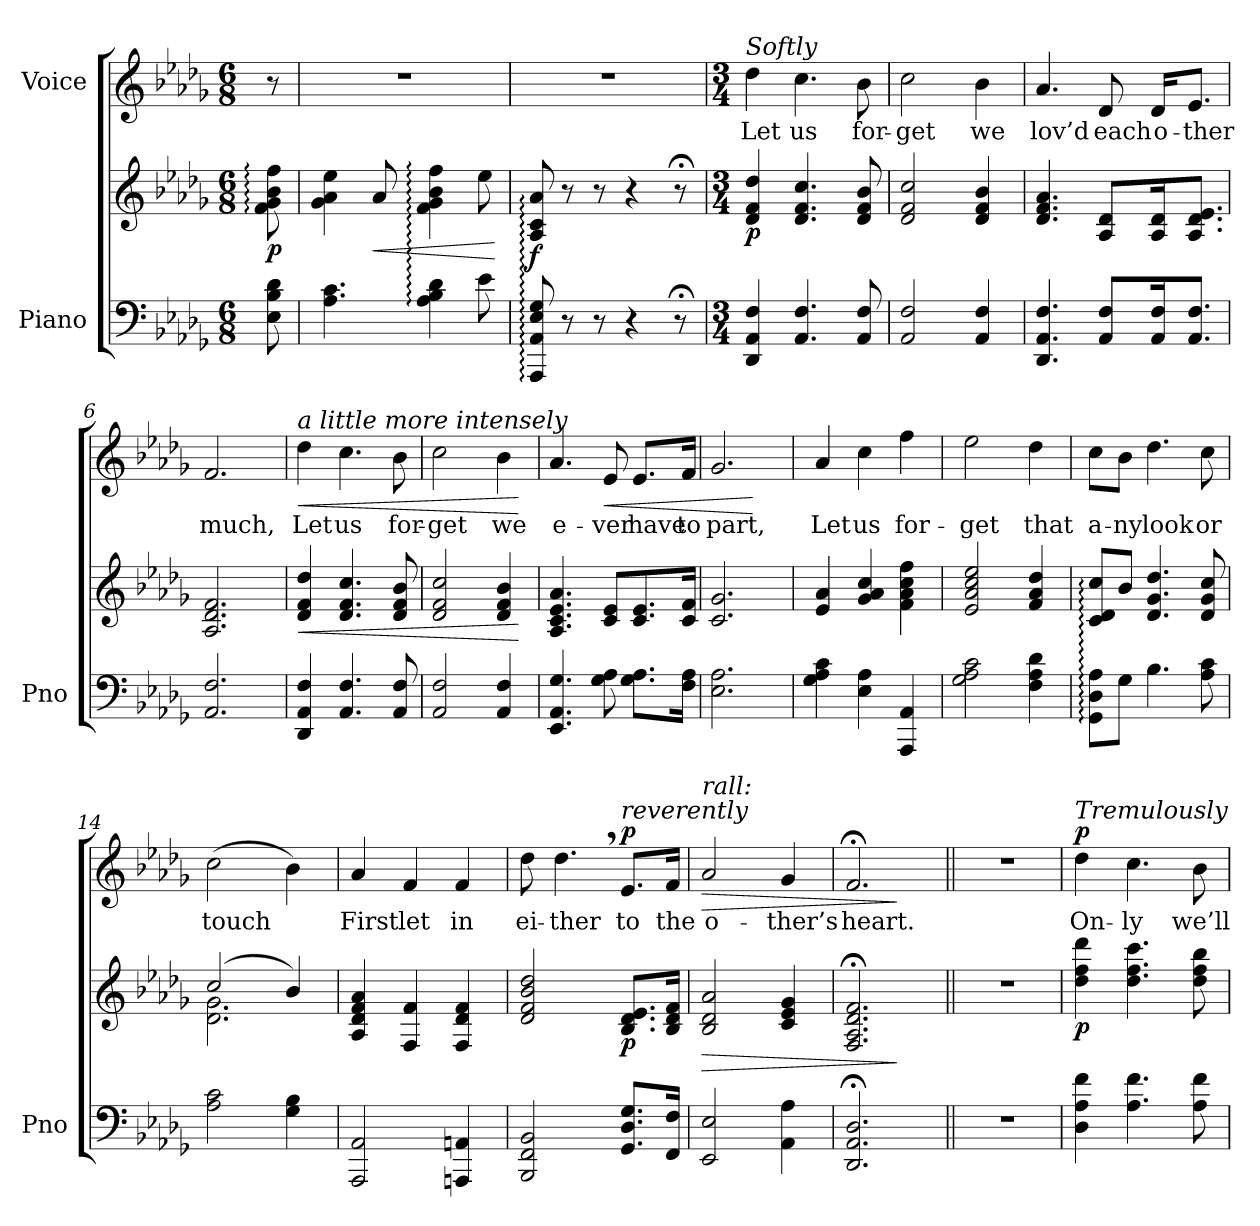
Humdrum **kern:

**kern	**kern	**dynam	**kern	**text	**dynam
*part2	*part2	*part2	*part1	*part1	*part1
*staff3	*staff2	*staff2/3	*staff1	*staff1	*staff1
*I"Piano	*	*	*I"Voice	*	*
*I'Pno	*	*	*	*	*
*clefF4	*clefG2	*	*clefG2	*	*
*k[b-e-a-d-g-]	*k[b-e-a-d-g-]	*	*k[b-e-a-d-g-]	*	*
*M6/8	*M6/8	*	*M6/8	*	*
=	=	=	=	=	=
!	!	!LO:DY:b	!	!	!
8E-\ 8B-\ 8d-\	8f\:: 8g-\:: 8b-\:: 8ff\::	p	8r	.	.
=1	=1	=1	=1	=1	=1
4.A-\ 4.c\	4g-\ 4a-\ 4ee-\	.	2.r	.	.
!	!	!LO:HP:b	!	!	!
.	8a-/	<	.	.	.
4A-\:: 4B-\:: 4d-\::	4f\:: 4g-\:: 4b-\:: 4ff\::	.	.	.	.
8e-\	8ee-\	.	.	.	.
.	.	[	.	.	.
=2	=2	=2	=2	=2	=2
!	!	!LO:DY:b	!	!	!
8AAA-/:: 8AA-/:: 8E-/:: 8G-/::	8A-/:: 8c/:: 8a-/::	f	2.r	.	.
8r	8r	.	.	.	.
8r	8r	.	.	.	.
4r	4r	.	.	.	.
8r;<	8r;<	.	.	.	.
=3	=3	=3	=3	=3	=3
*M3/4	*M3/4	*	*M3/4	*	*
!	!	!	!LO:TX:i:t=Softly	!	!
!	!	!LO:DY:b	!	!	!
4DD-/ 4AA-/ 4F/	4d-/ 4f/ 4dd-/	p	4dd-\	Let	.
4.AA-/ 4.F/	4.d-/ 4.f/ 4.cc/	.	4.cc\	us	.
8AA-/ 8F/	8d-/ 8f/ 8b-/	.	8b-\	for-	.
=4	=4	=4	=4	=4	=4
2AA-/ 2F/	2d-/ 2f/ 2cc/	.	2cc\	-get	.
4AA-/ 4F/	4d-/ 4f/ 4b-/	.	4b-\	we	.
=5	=5	=5	=5	=5	=5
4.DD-/ 4.AA-/ 4.F/	4.d-/ 4.f/ 4.a-/	.	4.a-/	lov’d	.
8AA-/ 8F/L	8A-/ 8d-/L	.	8d-/	each	.
16AA-/ 16F/K	16A-/ 16d-/K	.	16d-/KL	o-	.
8.AA-/ 8.F/J	8.A-/ 8.d-/ 8.e-/J	.	8.e-/J	-ther	.
=6	=6	=6	=6	=6	=6
2.AA-/ 2.F/	2.A-/ 2.d-/ 2.f/	.	2.f/	much,	.
=7	=7	=7	=7	=7	=7
!	!	!	!LO:TX:i:t=a little more intensely	!	!
!	!	!LO:HP:b	!	!	!LO:HP:b
4DD-/ 4AA-/ 4F/	4d-/ 4f/ 4dd-/	<	4dd-\	Let	<
4.AA-/ 4.F/	4.d-/ 4.f/ 4.cc/	.	4.cc\	us	.
8AA-/ 8F/	8d-/ 8f/ 8b-/	.	8b-\	for-	.
=8	=8	=8	=8	=8	=8
2AA-/ 2F/	2d-/ 2f/ 2cc/	.	2cc\	-get	.
4AA-/ 4F/	4d-/ 4f/ 4b-/	.	4b-\	we	.
.	.	[	.	.	[
=9	=9	=9	=9	=9	=9
4.EE-/ 4.AA-/ 4.G-/	4.A-/ 4.c/ 4.e-/ 4.a-/	.	4.a-/	e-	.
!	!	!	!	!	!LO:HP:b
8G-\ 8A-\	8c/ 8e-/L	.	8e-/	-ver	<
8.G-\ 8.A-\L	8.c/ 8.e-/	.	8.e-/L	have	.
16F\ 16A-\Jk	16c/ 16f/Jk	.	16f/Jk	to	.
=10	=10	=10	=10	=10	=10
2.E-\ 2.A-\	2.c/ 2.g-/	.	2.g-/	part,	.
.	.	.	.	.	[
=11	=11	=11	=11	=11	=11
4G-\ 4A-\ 4c\	4e-/ 4a-/	.	4a-/	Let	.
4E-\ 4A-\	4g-/ 4a-/ 4cc/	.	4cc\	us	.
4AAA-/ 4AA-/	4f\ 4a-\ 4cc\ 4ff\	.	4ff\	for-	.
=12	=12	=12	=12	=12	=12
2G-\ 2A-\ 2c\	2e-/ 2a-/ 2cc/ 2ee-/	.	2ee-\	-get	.
4F\ 4A-\ 4d-\	4f/ 4a-/ 4dd-/	.	4dd-\	that	.
=13	=13	=13	=13	=13	=13
8GG-\:: 8D-\:: 8A-\::L	8c/:: 8d-/:: 8cc/::L	.	8cc\L	a-	.
8G-\J	8b-/J	.	8b-\J	-ny	.
4.B-\	4.d-/ 4.g-/ 4.dd-/	.	4.dd-\	look	.
8A-\ 8c\	8d-/ 8g-/ 8cc/	.	8cc\	or	.
=14	=14	=14	=14	=14	=14
*	*^	*	*	*	*
2A-\ 2c\	(2cc/	2.d-\ 2.g-\	.	(2cc\	touch	.
4G-\ 4B-\	4b-/)	.	.	4b-\)	.	.
*	*v	*v	*	*	*	*
=15	=15	=15	=15	=15	=15
2AAA-/ 2AA-/	4A-/ 4d-/ 4f/ 4a-/	.	4a-/	First	.
.	4F/ 4f/	.	4f/	let	.
4AAAn/ 4AAn/	4F/ 4d-/ 4f/	.	4f/	in	.
=16	=16	=16	=16	=16	=16
2BBB-/ 2FF/ 2BB-/	2d-/ 2f/ 2b-/ 2dd-/	.	8dd-\	ei-	.
.	.	.	4.dd-,\	-ther	.
!	!	!	!LO:TX:i:t=reverently	!	!
!	!	!LO:DY:b	!	!	!LO:DY:a
8.GG-/ 8.D-/ 8.G-/L	8.B-/ 8.d-/ 8.e-/L	p	8.e-/L	to	p
16FF/ 16F/Jk	16B-/ 16d-/ 16f/Jk	.	16f/Jk	the	.
=17	=17	=17	=17	=17	=17
!	!	!	!LO:TX:i:t=rall&colon;	!	!
!	!	!LO:HP:b	!	!	!LO:HP:b
2EE-/ 2E-/	2B-/ 2d-/ 2a-/	>	2a-/	o-	>
4AA-\ 4A-\	4c/ 4e-/ 4g-/	.	4g-/	-ther’s	.
=18	=18	=18	=18	=18	=18
2.DD-/;< 2.AA-/;< 2.D-/;<	2.F/;< 2.A-/;< 2.d-/;< 2.f/;<	.	2.f;</	heart.	.
.	.	]	.	.	]
=19||	=19||	=19||	=19||	=19||	=19||
2.r	2.r	.	2.r	.	.
=20	=20	=20	=20	=20	=20
!	!	!	!LO:TX:i:t=Tremulously	!	!
!	!	!LO:DY:b	!	!	!LO:DY:a
4D-\ 4A-\ 4f\	4dd-\ 4ff\ 4ddd-\	p	4dd-\	On-	p
4.A-\ 4.f\	4.dd-\ 4.ff\ 4.ccc\	.	4.cc\	-ly	.
8A-\ 8f\	8dd-\ 8ff\ 8bb-\	.	8b-\	we’ll	.
=	=	=	=	=	=
*-	*-	*-	*-	*-	*-
